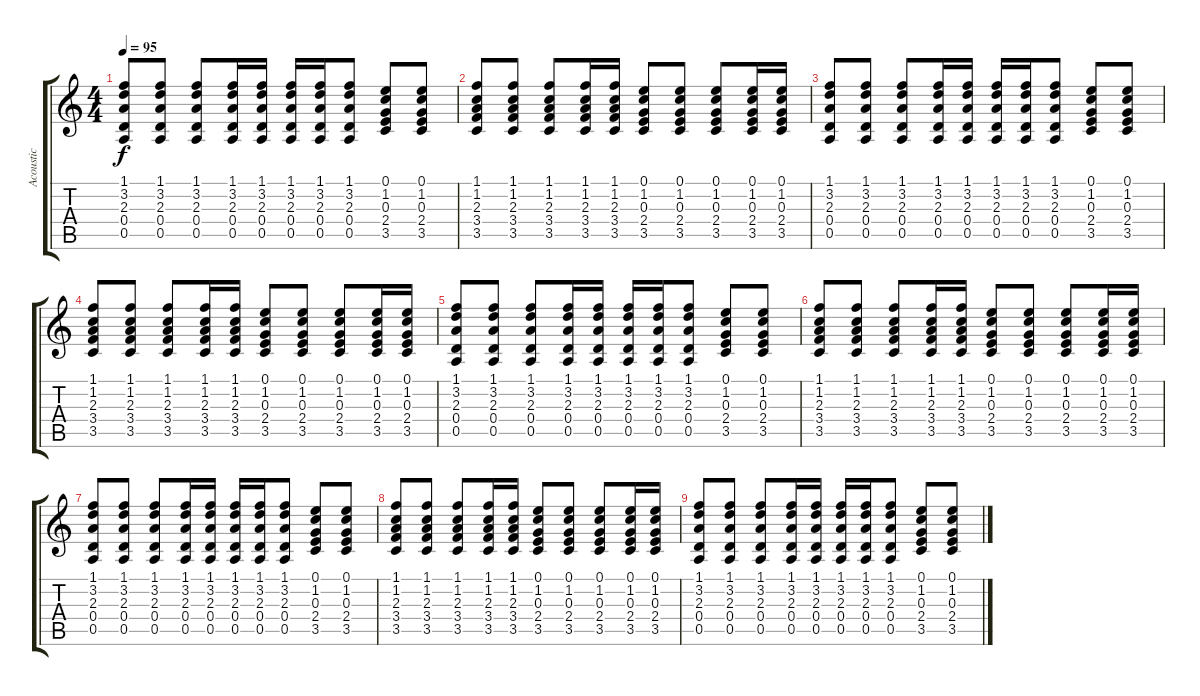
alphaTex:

\track ("Acoustic" "Acoustic") {instrument acousticguitarsteel}
\staff {score tabs}
\tuning (E4 B3 G3 D3 A2 E2) {hide}
\ts (4 4)
\tempo 95
\clef g2
\ks c
(1.1 3.2 2.3 0.4 0.5).8{dy f volume 9} (1.1 3.2 2.3 0.4 0.5).8 (1.1 3.2 2.3 0.4 0.5).8 (1.1 3.2 2.3 0.4 0.5).16 (1.1 3.2 2.3 0.4 0.5).16 (1.1 3.2 2.3 0.4 0.5).16 (1.1 3.2 2.3 0.4 0.5).16 (1.1 3.2 2.3 0.4 0.5).8 (0.1 1.2 0.3 2.4 3.5).8 (0.1 1.2 0.3 2.4 3.5).8 |
(1.1 1.2 2.3 3.4 3.5).8{volume 8} (1.1 1.2 2.3 3.4 3.5).8 (1.1 1.2 2.3 3.4 3.5).8 (1.1 1.2 2.3 3.4 3.5).16 (1.1 1.2 2.3 3.4 3.5).16 (0.1 1.2 0.3 2.4 3.5).8 (0.1 1.2 0.3 2.4 3.5).8 (0.1 1.2 0.3 2.4 3.5).8 (0.1 1.2 0.3 2.4 3.5).16 (0.1 1.2 0.3 2.4 3.5).16 |
(1.1 3.2 2.3 0.4 0.5).8{volume 7} (1.1 3.2 2.3 0.4 0.5).8 (1.1 3.2 2.3 0.4 0.5).8 (1.1 3.2 2.3 0.4 0.5).16 (1.1 3.2 2.3 0.4 0.5).16 (1.1 3.2 2.3 0.4 0.5).16 (1.1 3.2 2.3 0.4 0.5).16 (1.1 3.2 2.3 0.4 0.5).8 (0.1 1.2 0.3 2.4 3.5).8 (0.1 1.2 0.3 2.4 3.5).8 |
(1.1 1.2 2.3 3.4 3.5).8{volume 6} (1.1 1.2 2.3 3.4 3.5).8 (1.1 1.2 2.3 3.4 3.5).8 (1.1 1.2 2.3 3.4 3.5).16 (1.1 1.2 2.3 3.4 3.5).16 (0.1 1.2 0.3 2.4 3.5).8 (0.1 1.2 0.3 2.4 3.5).8 (0.1 1.2 0.3 2.4 3.5).8 (0.1 1.2 0.3 2.4 3.5).16 (0.1 1.2 0.3 2.4 3.5).16 |
(1.1 3.2 2.3 0.4 0.5).8{volume 5} (1.1 3.2 2.3 0.4 0.5).8 (1.1 3.2 2.3 0.4 0.5).8 (1.1 3.2 2.3 0.4 0.5).16 (1.1 3.2 2.3 0.4 0.5).16 (1.1 3.2 2.3 0.4 0.5).16 (1.1 3.2 2.3 0.4 0.5).16 (1.1 3.2 2.3 0.4 0.5).8 (0.1 1.2 0.3 2.4 3.5).8 (0.1 1.2 0.3 2.4 3.5).8 |
(1.1 1.2 2.3 3.4 3.5).8{volume 4} (1.1 1.2 2.3 3.4 3.5).8 (1.1 1.2 2.3 3.4 3.5).8 (1.1 1.2 2.3 3.4 3.5).16 (1.1 1.2 2.3 3.4 3.5).16 (0.1 1.2 0.3 2.4 3.5).8 (0.1 1.2 0.3 2.4 3.5).8 (0.1 1.2 0.3 2.4 3.5).8 (0.1 1.2 0.3 2.4 3.5).16 (0.1 1.2 0.3 2.4 3.5).16 |
(1.1 3.2 2.3 0.4 0.5).8{volume 4} (1.1 3.2 2.3 0.4 0.5).8 (1.1 3.2 2.3 0.4 0.5).8 (1.1 3.2 2.3 0.4 0.5).16 (1.1 3.2 2.3 0.4 0.5).16 (1.1 3.2 2.3 0.4 0.5).16 (1.1 3.2 2.3 0.4 0.5).16 (1.1 3.2 2.3 0.4 0.5).8 (0.1 1.2 0.3 2.4 3.5).8 (0.1 1.2 0.3 2.4 3.5).8 |
(1.1 1.2 2.3 3.4 3.5).8{volume 4} (1.1 1.2 2.3 3.4 3.5).8 (1.1 1.2 2.3 3.4 3.5).8 (1.1 1.2 2.3 3.4 3.5).16 (1.1 1.2 2.3 3.4 3.5).16 (0.1 1.2 0.3 2.4 3.5).8 (0.1 1.2 0.3 2.4 3.5).8 (0.1 1.2 0.3 2.4 3.5).8 (0.1 1.2 0.3 2.4 3.5).16 (0.1 1.2 0.3 2.4 3.5).16 |
(1.1 3.2 2.3 0.4 0.5).8 (1.1 3.2 2.3 0.4 0.5).8 (1.1 3.2 2.3 0.4 0.5).8 (1.1 3.2 2.3 0.4 0.5).16 (1.1 3.2 2.3 0.4 0.5).16 (1.1 3.2 2.3 0.4 0.5).16 (1.1 3.2 2.3 0.4 0.5).16 (1.1 3.2 2.3 0.4 0.5).8 (0.1 1.2 0.3 2.4 3.5).8 (0.1 1.2 0.3 2.4 3.5).8
